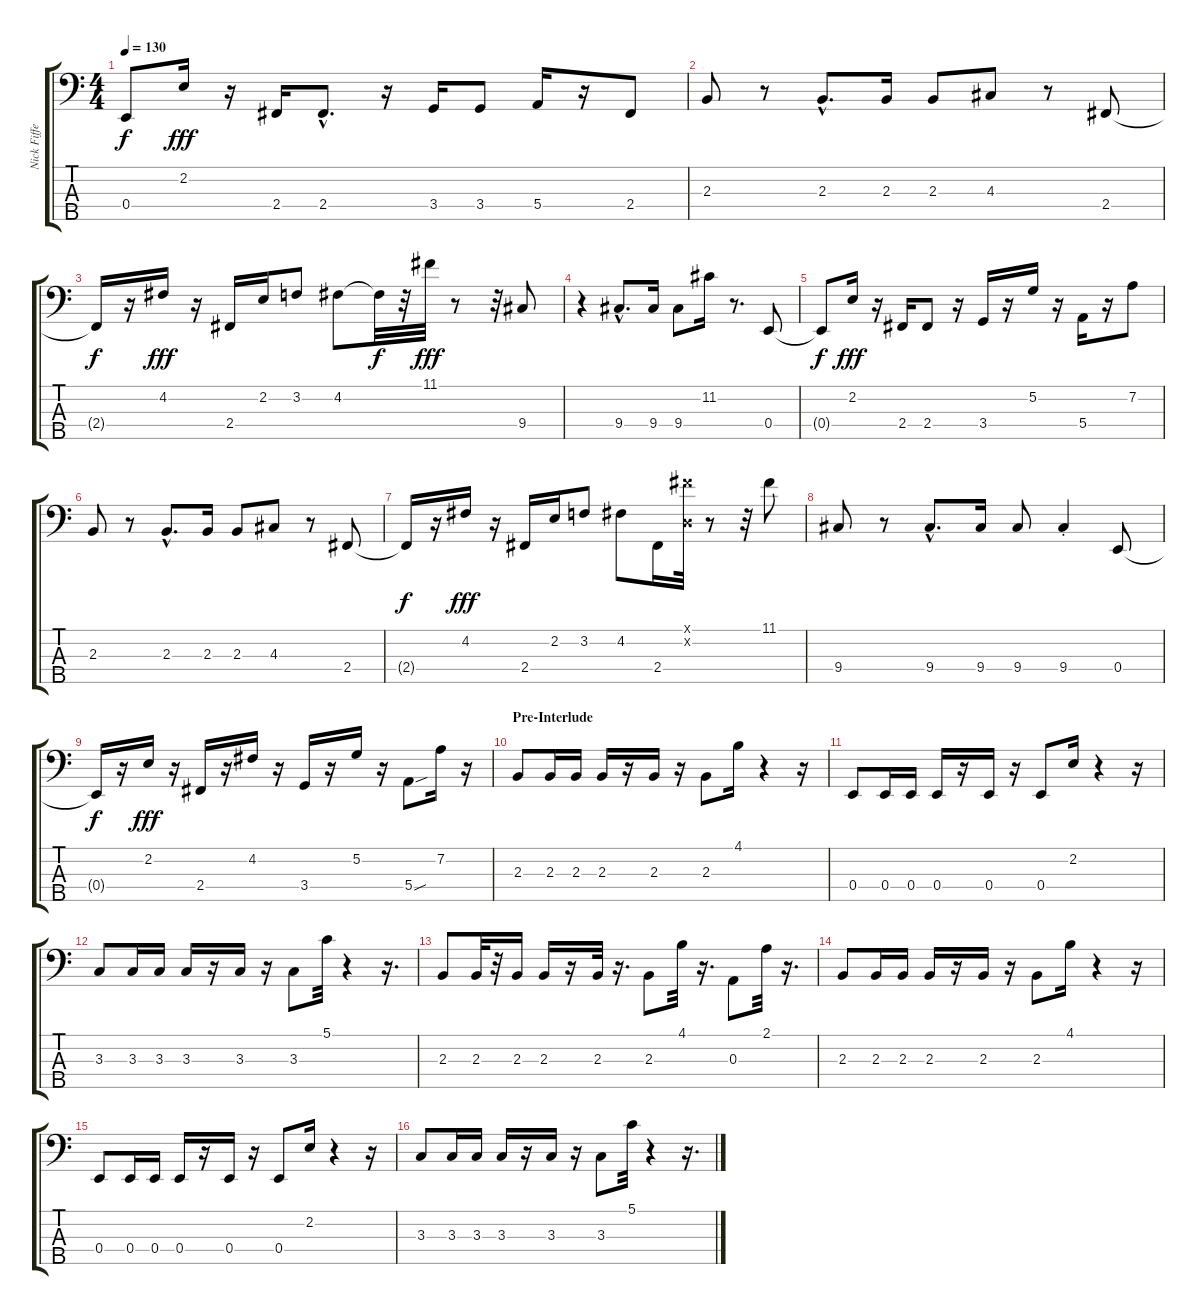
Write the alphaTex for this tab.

\track ("Nick Fiffe - Bass" "Nick Fiffe") {instrument electricbassfinger}
\staff {score tabs}
\tuning (G2 D2 A1 E1 B0) {hide}
\ts (4 4)
\tempo 130
\clef f4
\ks c
0.4{t}.8{dy f} 2.2.16{dy fff} r.16 2.4.16 2.4{hac}.8{d} r.16 3.4.16 3.4.8 5.4.16 r.16 2.4.8 |
2.3.8 r.8 2.3{hac}.8{d} 2.3.16 2.3.8 4.3.8 r.8 2.4.8 |
2.4{t}.16{dy f} r.16 4.2.16{dy fff} r.16 2.4.16 2.2.16 3.2.8 4.2.8 4.2{t}.32{dy f} r.32 11.1.32{dy fff instrument slapbass1} r.8 r.32 9.4.8{instrument electricbassfinger} |
r.4 9.4{hac}.8{d} 9.4.16 9.4.8 11.2.16 r.8{d} 0.4.8 |
0.4{t}.8{dy f} 2.2.16{dy fff} r.16 2.4.16 2.4.8 r.16 3.4.16 r.16 5.2.16 r.16 5.4.16 r.16 7.2.8 |
2.3.8 r.8 2.3{hac}.8{d} 2.3.16 2.3.8 4.3.8 r.8 2.4.8 |
2.4{t}.16{dy f} r.16 4.2.16{dy fff} r.16 2.4.16 2.2.16 3.2.8 4.2.8 2.4.16 (11.1{x} 0.2{x}).32 r.8 r.32 11.1.8{instrument slapbass1} |
9.4.8{instrument electricbassfinger} r.8 9.4{hac}.8{d} 9.4.16 9.4.8 9.4{st}.4 0.4.8 |
0.4{t}.16{dy f} r.16 2.2.16{dy fff} r.16 2.4.16 r.16 4.2.16 r.16 3.4.16 r.16 5.2.16 r.16 5.4{sou}.8 7.2.16 r.16 |
\section ("" "Pre-Interlude")
2.3.8 2.3.16 2.3.16 2.3.16 r.16 2.3.16 r.16 2.3.8 4.1.16{instrument slapbass1} r.4 r.16 |
0.4.8{instrument electricbassfinger} 0.4.16 0.4.16 0.4.16 r.16 0.4.16 r.16 0.4.8 2.2.16{instrument slapbass1} r.4 r.16 |
3.3.8{instrument electricbassfinger} 3.3.16 3.3.16 3.3.16 r.16 3.3.16 r.16 3.3.8 5.1.32{instrument slapbass1} r.4 r.16{d} |
2.3.8{instrument electricbassfinger} 2.3.32 r.32 2.3.16 2.3.16 r.16 2.3.32 r.16{d} 2.3.8 4.1.32{instrument slapbass1} r.16{d} 0.3.8{instrument electricbassfinger} 2.1.32{instrument slapbass1} r.16{d} |
2.3.8{instrument electricbassfinger} 2.3.16 2.3.16 2.3.16 r.16 2.3.16 r.16 2.3.8 4.1.16{instrument slapbass1} r.4 r.16 |
0.4.8{instrument electricbassfinger} 0.4.16 0.4.16 0.4.16 r.16 0.4.16 r.16 0.4.8 2.2.16{instrument slapbass1} r.4 r.16 |
3.3.8{instrument electricbassfinger} 3.3.16 3.3.16 3.3.16 r.16 3.3.16 r.16 3.3.8 5.1.32{instrument slapbass1} r.4 r.16{d}
